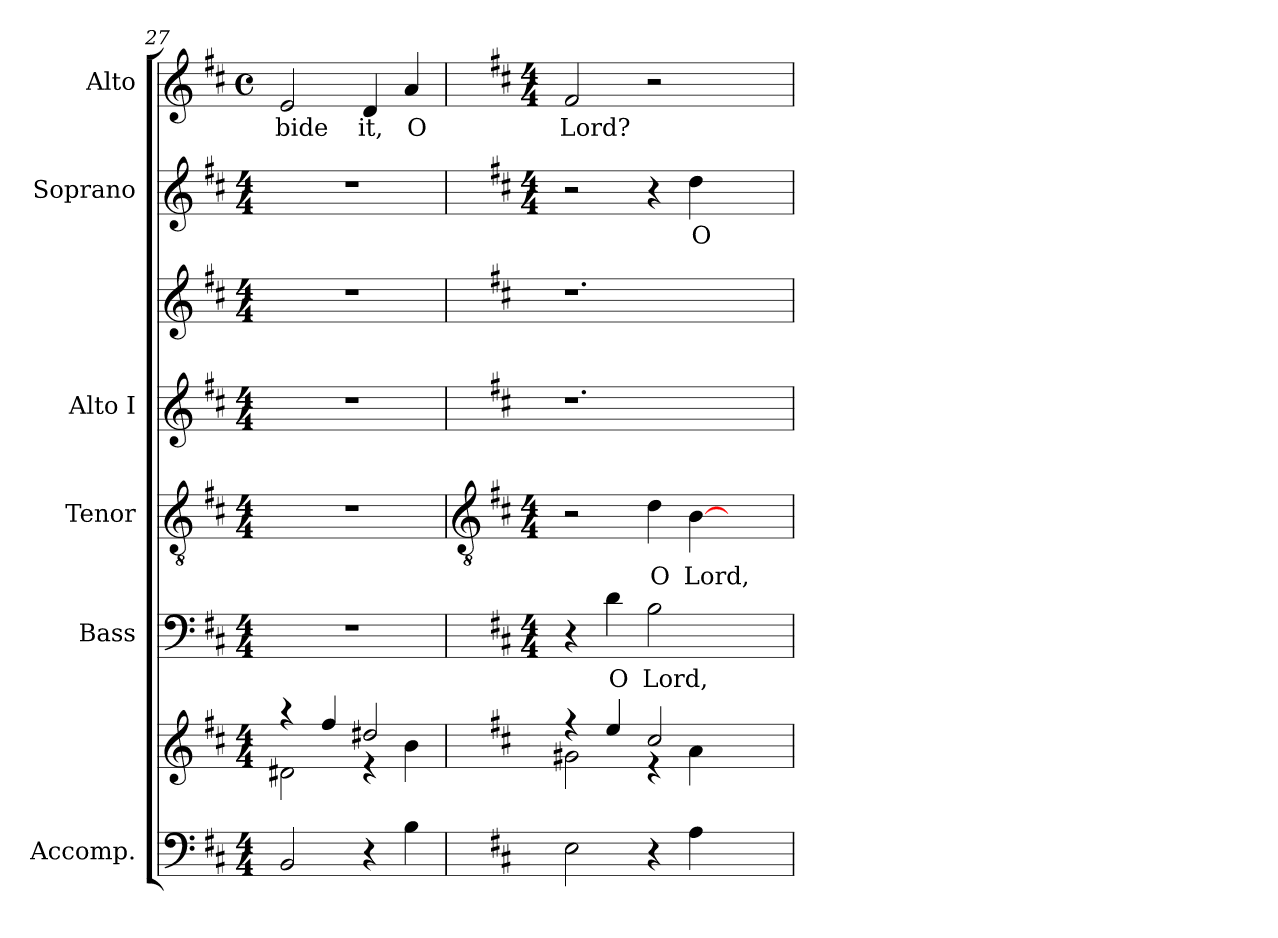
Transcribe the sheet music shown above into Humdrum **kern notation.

**kern	**kern	**kern	**text	**kern	**text	**kern	**kern	**kern	**text	**kern	**text
*part6	*part6	*part5	*part5	*part4	*part4	*part3	*part3	*part2	*part2	*part1	*part1
*staff8	*staff7	*staff6	*staff6	*staff5	*staff5	*staff4	*staff3	*staff2	*staff2	*staff1	*staff1
*I"Accomp.	*	*I"Bass	*	*I"Tenor	*	*I"Alto I	*	*I"Soprano	*	*I"Alto	*
*	*	*I'B	*	*I'T	*	*I'A	*	*I'S	*	*I'A	*
!!LO:LB:g=z
*clefF4	*clefG2	*clefF4	*	*clefGv2	*	*clefG2	*clefG2	*clefG2	*	*clefG2	*
*k[f#c#]	*k[f#c#]	*k[f#c#]	*	*k[f#c#]	*	*k[f#c#]	*k[f#c#]	*k[f#c#]	*	*k[f#c#]	*
*D:	*D:	*D:	*	*D:	*	*D:	*D:	*D:	*	*D:	*
*M4/4	*M4/4	*M4/4	*	*M4/4	*	*M4/4	*M4/4	*M4/4	*	*M4/4	*
*	*	*	*	*	*	*	*	*	*	*met(c)	*
=27	=27	=27	=27	=27	=27	=27	=27	=27	=27	=27	=27
*	*^	*	*	*	*	*	*	*	*	*	*
!	!	!	!	!	!	!	!	!	!	!	!	!LO:LY:b
2BB	4r	2d#X\	1r	.	1r	.	1r	1r	1r	.	2e	-bide
.	4ff#/	.	.	.	.	.	.	.	.	.	.	.
!	!	!	!	!	!	!	!	!	!	!	!	!LO:LY:b
4r	2dd#X/	4r	.	.	.	.	.	.	.	.	4d	it,
!	!	!	!	!	!	!	!	!	!	!	!	!LO:LY:b
4B	.	4b\	.	.	.	.	.	.	.	.	4a	O
!!LO:LB:g=z
=28	=28	=28	=28	=28	=28	=28	=28	=28	=28	=28	=28	=28
*	*	*	*	*	*clefGv2	*	*	*	*	*	*	*
*	*	*	*k[f#c#]	*	*k[f#c#]	*	*	*	*k[f#c#]	*	*	*
*	*	*	*D:	*	*D:	*	*	*	*D:	*	*	*
*	*	*	*M4/4	*	*M4/4	*	*	*	*M4/4	*	*M4/4	*
!	!	!	!	!	!	!	!	!	!	!	!	!LO:LY:b
2E	4r	2g#X\	4r	.	2r	.	1.r	1.r	2r	.	2f#	Lord?
!	!	!	!	!LO:LY:b	!	!	!	!	!	!	!	!
.	4ee/	.	4d	O	.	.	.	.	.	.	.	.
!	!	!	!	!LO:LY:b	!	!LO:LY:b	!	!	!	!	!	!
4r	2cc#/	4r	2B	Lord,	4d	O	.	.	4r	.	2r	.
!	!	!	!	!	!	!LO:LY:b	!	!	!	!LO:LY:b	!	!
4A	.	4a\	.	.	[4B	Lord,	.	.	4dd	O	.	.
2ryy	2ryy	2ryy	2ryy	.	2ryy	.	.	.	2ryy	.	2ryy	.
*	*v	*v	*	*	*	*	*	*	*	*	*	*
=	=	=	=	=	=	=	=	=	=	=	=
*-	*-	*-	*-	*-	*-	*-	*-	*-	*-	*-	*-
